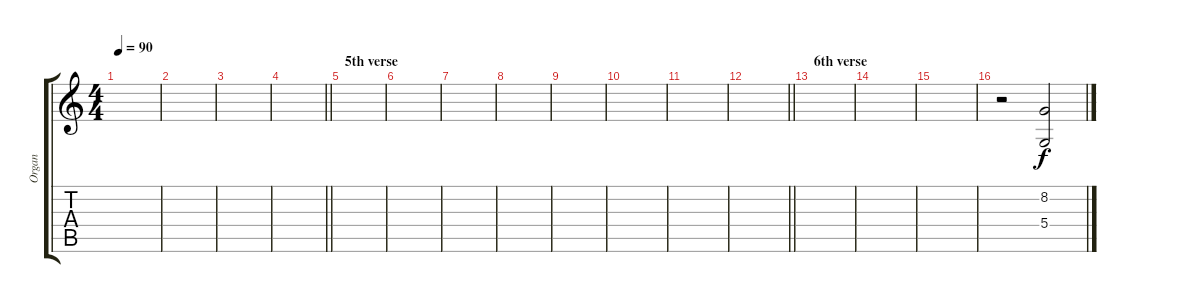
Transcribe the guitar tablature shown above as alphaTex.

\track ("Organ" "Organ") {instrument churchorgan}
\staff {score tabs}
\tuning (E4 B3 G3 D3 A2 E2) {hide}
\ts (4 4)
\tempo 90
\clef g2
\ks c
|
|
|
\barLineRight lightlight
|
\section ("" "5th verse")
|
|
|
|
|
|
|
\barLineRight lightlight
|
\section ("" "6th verse")
|
|
|
r.2 (8.2 5.4).2
